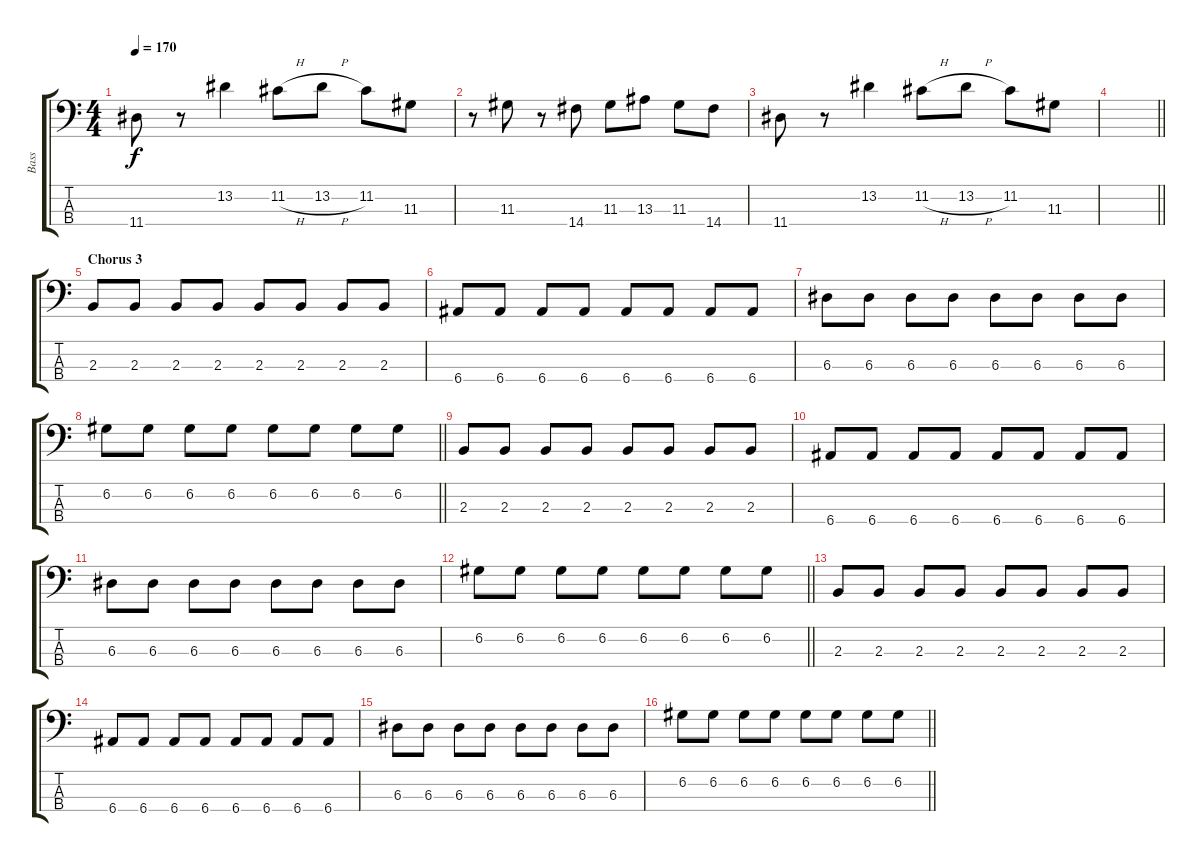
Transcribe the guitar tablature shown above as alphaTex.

\track ("Bass" "Bass") {instrument electricbassfinger}
\staff {score tabs}
\tuning (G2 D2 A1 E1) {hide}
\ts (4 4)
\tempo 170
\clef f4
\ks c
11.4.8{dy f} r.8 13.2.4 11.2{h}.8 13.2{h}.8 11.2.8 11.3.8 |
r.8 11.3.8 r.8 14.4.8 11.3.8 13.3.8 11.3.8 14.4.8 |
11.4.8 r.8 13.2.4 11.2{h}.8 13.2{h}.8 11.2.8 11.3.8 |
\barLineRight lightlight
|
\section ("" "Chorus 3")
2.3.8 2.3.8 2.3.8 2.3.8 2.3.8 2.3.8 2.3.8 2.3.8 |
6.4.8 6.4.8 6.4.8 6.4.8 6.4.8 6.4.8 6.4.8 6.4.8 |
6.3.8 6.3.8 6.3.8 6.3.8 6.3.8 6.3.8 6.3.8 6.3.8 |
\barLineRight lightlight
6.2.8 6.2.8 6.2.8 6.2.8 6.2.8 6.2.8 6.2.8 6.2.8 |
2.3.8 2.3.8 2.3.8 2.3.8 2.3.8 2.3.8 2.3.8 2.3.8 |
6.4.8 6.4.8 6.4.8 6.4.8 6.4.8 6.4.8 6.4.8 6.4.8 |
6.3.8 6.3.8 6.3.8 6.3.8 6.3.8 6.3.8 6.3.8 6.3.8 |
\barLineRight lightlight
6.2.8 6.2.8 6.2.8 6.2.8 6.2.8 6.2.8 6.2.8 6.2.8 |
2.3.8 2.3.8 2.3.8 2.3.8 2.3.8 2.3.8 2.3.8 2.3.8 |
6.4.8 6.4.8 6.4.8 6.4.8 6.4.8 6.4.8 6.4.8 6.4.8 |
6.3.8 6.3.8 6.3.8 6.3.8 6.3.8 6.3.8 6.3.8 6.3.8 |
\barLineRight lightlight
6.2.8 6.2.8 6.2.8 6.2.8 6.2.8 6.2.8 6.2.8 6.2.8
